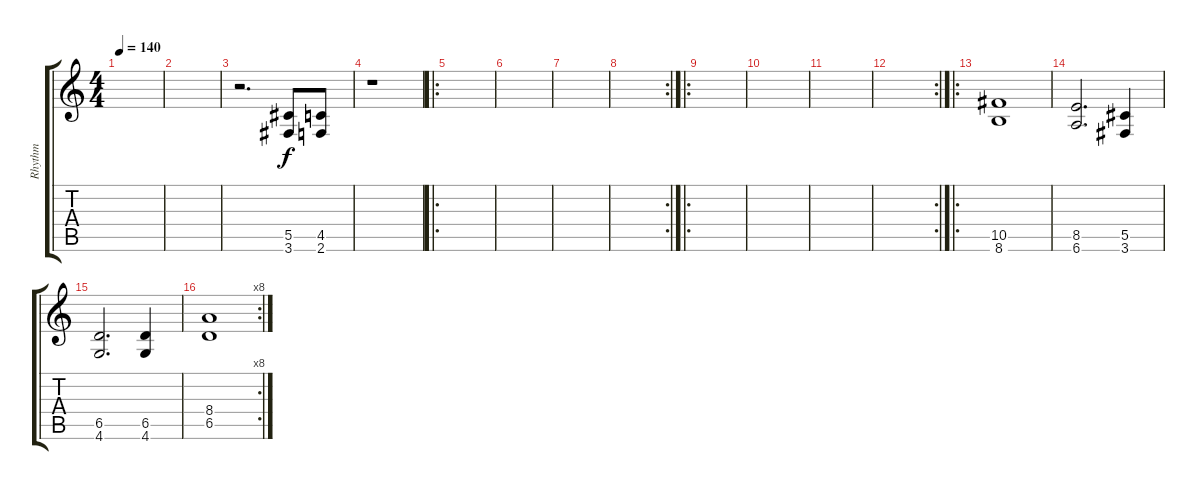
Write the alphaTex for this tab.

\track ("Rhythm" "Rhythm") {instrument distortionguitar}
\staff {score tabs}
\tuning (Eb4 Bb3 Gb3 Db3 Ab2 Eb2) {hide}
\ts (4 4)
\tempo 140
\clef g2
\ks c
|
|
r.2{d} (5.5 3.6).8 (4.5 2.6).8 |
r.1 |
\ro
|
|
|
\rc 2
|
\ro
|
|
|
\rc 2
|
\ro
(10.5 8.6).1 |
(8.5 6.6).2{d} (5.5 3.6).4 |
(6.5 4.6).2{d} (6.5 4.6).4 |
\rc 8
(8.4 6.5).1
